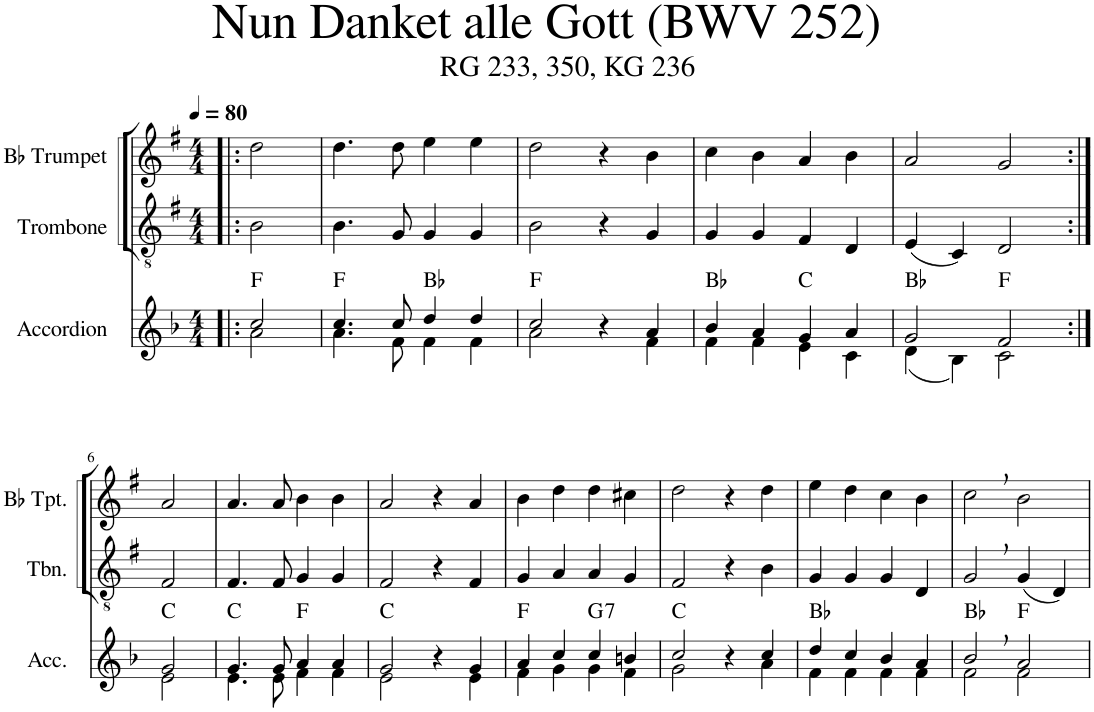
**kern	**harte	**kern	**kern
*part3	*part3	*part2	*part1
*staff3	*	*staff2	*staff1
*I"Accordion	*	*I"Trombone	*I"Bb Trumpet
*I'Acc.	*	*I'Tbn.	*I'Bb Tpt.
*clefG2	*	*clefGv2	*clefG2
*	*	*Trd1c2	*Trd1c2
*k[b-]	*	*k[f#]	*k[f#]
*M4/4	*	*M4/4	*M4/4
*MM80	*	*MM80	*MM80
=1!|:	=1!|:	=1!|:	=1!|:
*^	*	*	*
2cc/	2a\	F:maj	2B\	2dd\
=2	=2	=2	=2	=2
4.cc/	4.a\	F:maj	4.B\	4.dd\
8cc/	8f\	.	8G/	8dd\
4dd/	4f\	Bb:maj	4G/	4ee\
4dd/	4f\	.	4G/	4ee\
=3	=3	=3	=3	=3
2cc/	2a\	F:maj	2B\	2dd\
4r	4ryy	.	4r	4r
4a/	4f\	.	4G/	4b\
=4	=4	=4	=4	=4
4b-/	4f\	Bb:maj	4G/	4cc\
4a/	4f\	.	4G/	4b\
4g/	4e\	C:maj	4F#/	4a/
4a/	4c\	.	4D/	4b\
=5	=5	=5	=5	=5
2g/	(4d\	Bb:maj	(4E/	2a/
.	4B-\)	.	4C/)	.
2f/	2c\	F:maj	2D/	2g/
!!LO:LB:g=z
=6:|!	=6:|!	=6:|!	=6:|!	=6:|!
2g/	2e\	C:maj	2F#/	2a/
=7	=7	=7	=7	=7
4.g/	4.e\	C:maj	4.F#/	4.a/
8g/	8e\	.	8F#/	8a/
4a/	4f\	F:maj	4G/	4b\
4a/	4f\	.	4G/	4b\
=8	=8	=8	=8	=8
2g/	2e\	C:maj	2F#/	2a/
4r	4ryy	.	4r	4r
4g/	4e\	.	4F#/	4a/
=9	=9	=9	=9	=9
4a/	4f\	F:maj	4G/	4b\
4cc/	4g\	.	4A/	4dd\
!	!	!LO:H:kt=7	!	!
4cc/	4g\	G:7	4A/	4dd\
4bn/	4f\	.	4G/	4cc#X\
=10	=10	=10	=10	=10
2cc/	2g\	C:maj	2F#/	2dd\
4r	4ryy	.	4r	4r
4cc/	4a\	.	4B\	4dd\
=11	=11	=11	=11	=11
4dd/	4f\	Bb:maj	4G/	4ee\
4cc/	4f\	.	4G/	4dd\
4b-/	4f\	.	4G/	4cc\
4a/	4f\	.	4D/	4b\
=12	=12	=12	=12	=12
2b-,/	2f\	Bb:maj	2G,/	2cc,\
2a/	2f\	F:maj	(4G/	2b\
.	.	.	4D/)	.
*v	*v	*	*	*
=	=	=	=
*-	*-	*-	*-
